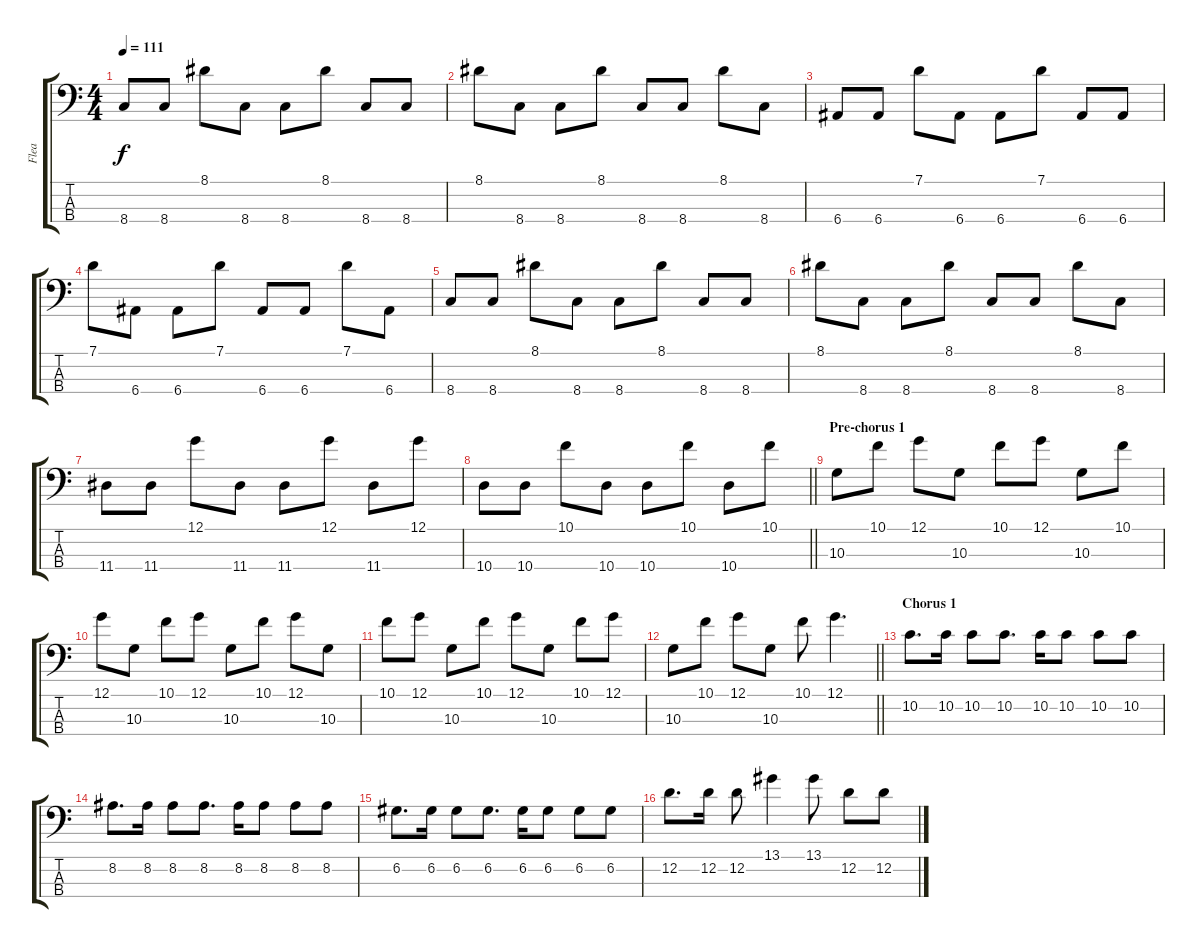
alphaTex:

\track ("Flea" "Flea") {instrument electricbassfinger}
\staff {score tabs}
\tuning (G2 D2 A1 E1) {hide}
\ts (4 4)
\tempo 111
\clef f4
\ks c
8.4.8{dy f} 8.4.8 8.1.8 8.4.8 8.4.8 8.1.8 8.4.8 8.4.8 |
8.1.8 8.4.8 8.4.8 8.1.8 8.4.8 8.4.8 8.1.8 8.4.8 |
6.4.8 6.4.8 7.1.8 6.4.8 6.4.8 7.1.8 6.4.8 6.4.8 |
7.1.8 6.4.8 6.4.8 7.1.8 6.4.8 6.4.8 7.1.8 6.4.8 |
8.4.8 8.4.8 8.1.8 8.4.8 8.4.8 8.1.8 8.4.8 8.4.8 |
8.1.8 8.4.8 8.4.8 8.1.8 8.4.8 8.4.8 8.1.8 8.4.8 |
11.4.8 11.4.8 12.1.8 11.4.8 11.4.8 12.1.8 11.4.8 12.1.8 |
\barLineRight lightlight
10.4.8 10.4.8 10.1.8 10.4.8 10.4.8 10.1.8 10.4.8 10.1.8 |
\section ("" "Pre-chorus 1")
10.3.8 10.1.8 12.1.8 10.3.8 10.1.8 12.1.8 10.3.8 10.1.8 |
12.1.8 10.3.8 10.1.8 12.1.8 10.3.8 10.1.8 12.1.8 10.3.8 |
10.1.8 12.1.8 10.3.8 10.1.8 12.1.8 10.3.8 10.1.8 12.1.8 |
\barLineRight lightlight
10.3.8 10.1.8 12.1.8 10.3.8 10.1.8 12.1.4{d} |
\section ("" "Chorus 1")
10.2.8{d} 10.2.16 10.2.8 10.2.8{d} 10.2.16 10.2.8 10.2.8 10.2.8 |
8.2.8{d} 8.2.16 8.2.8 8.2.8{d} 8.2.16 8.2.8 8.2.8 8.2.8 |
6.2.8{d} 6.2.16 6.2.8 6.2.8{d} 6.2.16 6.2.8 6.2.8 6.2.8 |
12.2.8{d} 12.2.16 12.2.8 13.1.4 13.1.8 12.2.8 12.2.8
